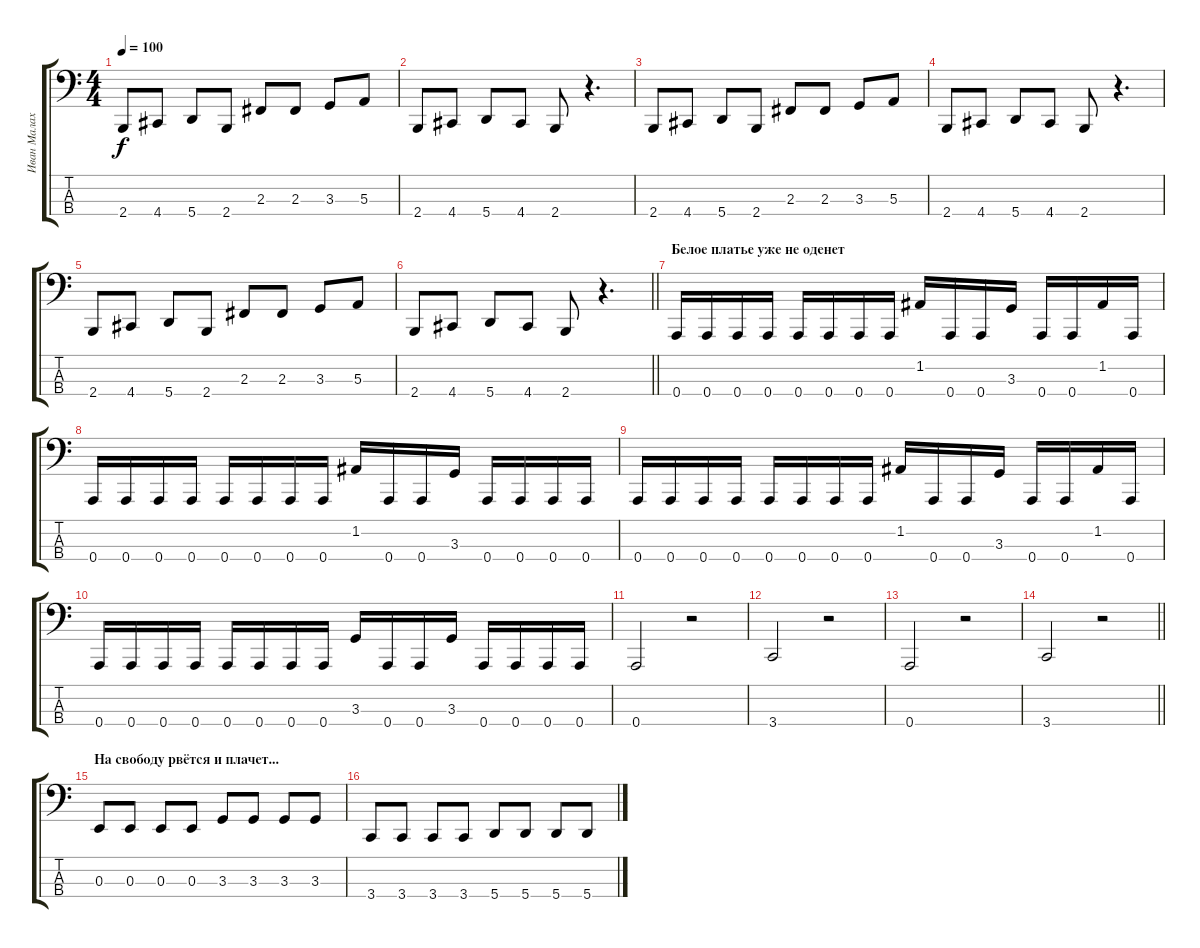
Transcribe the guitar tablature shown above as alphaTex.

\track ("Иван Малахов" "Иван Малах") {instrument electricbasspick}
\staff {score tabs}
\tuning (D2 A1 E1 A0) {hide}
\ts (4 4)
\tempo 100
\clef f4
\ks c
2.4.8{dy f} 4.4.8 5.4.8 2.4.8 2.3.8 2.3.8 3.3.8 5.3.8 |
2.4.8 4.4.8 5.4.8 4.4.8 2.4.8 r.4{d} |
2.4.8 4.4.8 5.4.8 2.4.8 2.3.8 2.3.8 3.3.8 5.3.8 |
2.4.8 4.4.8 5.4.8 4.4.8 2.4.8 r.4{d} |
2.4.8 4.4.8 5.4.8 2.4.8 2.3.8 2.3.8 3.3.8 5.3.8 |
\barLineRight lightlight
2.4.8 4.4.8 5.4.8 4.4.8 2.4.8 r.4{d} |
\section ("" "Белое платье уже не оденет")
0.4.16 0.4.16 0.4.16 0.4.16 0.4.16 0.4.16 0.4.16 0.4.16 1.2.16 0.4.16 0.4.16 3.3.16 0.4.16 0.4.16 1.2.16 0.4.16 |
0.4.16 0.4.16 0.4.16 0.4.16 0.4.16 0.4.16 0.4.16 0.4.16 1.2.16 0.4.16 0.4.16 3.3.16 0.4.16 0.4.16 0.4.16 0.4.16 |
0.4.16 0.4.16 0.4.16 0.4.16 0.4.16 0.4.16 0.4.16 0.4.16 1.2.16 0.4.16 0.4.16 3.3.16 0.4.16 0.4.16 1.2.16 0.4.16 |
0.4.16 0.4.16 0.4.16 0.4.16 0.4.16 0.4.16 0.4.16 0.4.16 3.3.16 0.4.16 0.4.16 3.3.16 0.4.16 0.4.16 0.4.16 0.4.16 |
0.4.2 r.2 |
3.4.2 r.2 |
0.4.2 r.2 |
\barLineRight lightlight
3.4.2 r.2 |
\section ("" "На свободу рвётся и плачет...")
0.3.8 0.3.8 0.3.8 0.3.8 3.3.8 3.3.8 3.3.8 3.3.8 |
3.4.8 3.4.8 3.4.8 3.4.8 5.4.8 5.4.8 5.4.8 5.4.8
